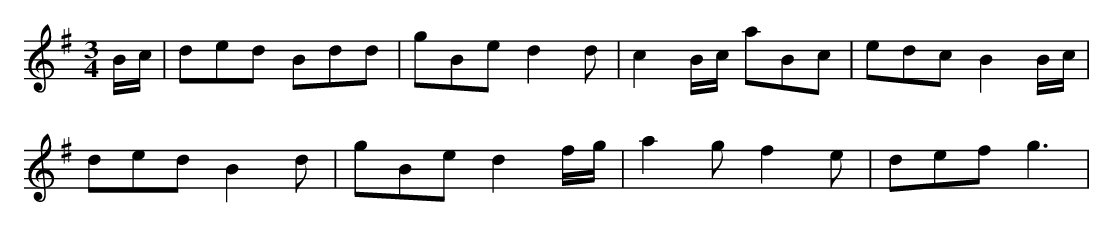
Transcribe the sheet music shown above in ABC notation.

X:1
M:3/4
K:G
B/c/|ded Bdd|gBe d2d|c2 B/c/ aBc|edc B2 B/c/|
ded B2 d|gBe d2 f/g/|a2 g f2e|def g3|
